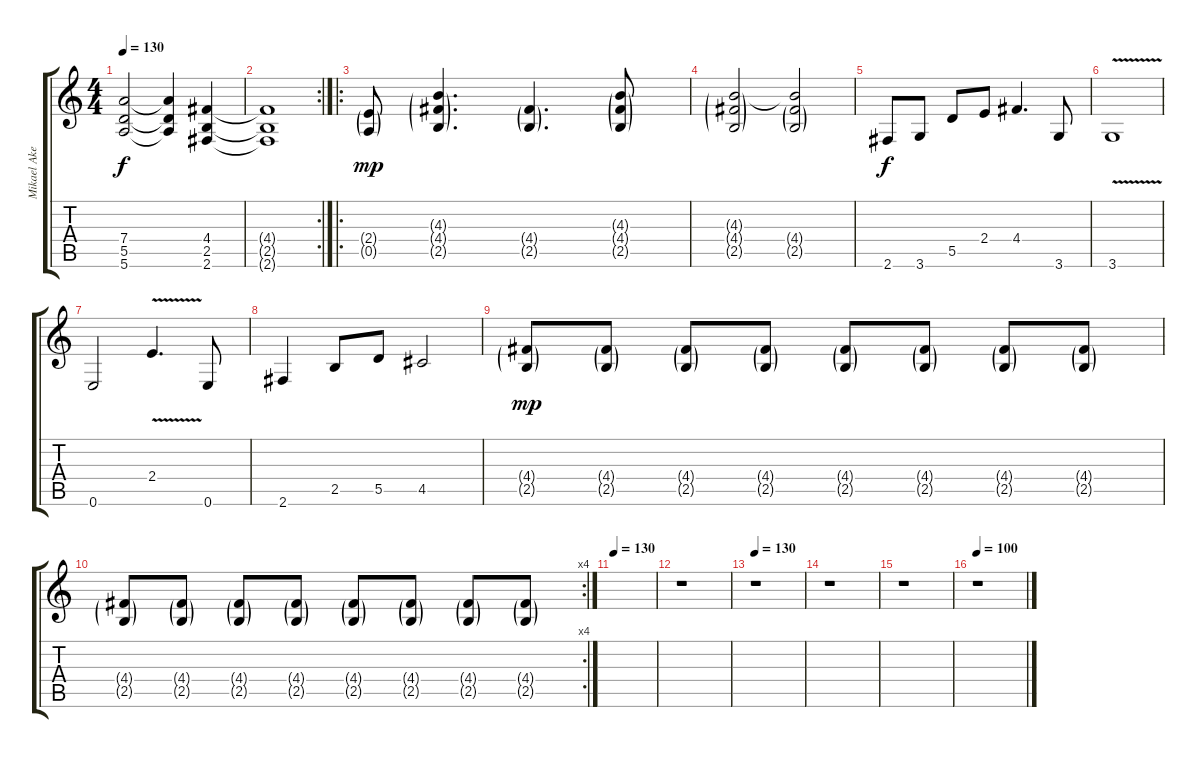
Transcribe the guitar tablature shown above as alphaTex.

\track ("Mikael Akerfeldt" "Mikael Ake") {instrument distortionguitar}
\staff {score tabs}
\tuning (E4 B3 G3 D3 A2 E2) {hide}
\ts (4 4)
\tempo 130
\clef g2
\ks c
(7.4 5.5 5.6).2{dy f} (7.4{t} 5.5{t} 5.6{t}).4 (4.4 2.5 2.6).4 |
\rc 2
(4.4{t} 2.5{t} 2.6{t}).1 |
\ro
(2.4{g} 0.5{g}).8{dy mp} (4.3{g} 4.4{g} 2.5{g}).4{d} (4.4{g} 2.5{g}).4{d} (4.3{g} 4.4{g} 2.5{g}).8 |
(4.3{g} 4.4{g} 2.5{g}).2 (4.3{t} 4.4{g} 2.5{g}).2 |
2.6.8{dy f} 3.6.8 5.5.8 2.4.8 4.4.4{d} 3.6.8 |
3.6{v}.1 |
0.6.2 2.4{v}.4{d} 0.6.8 |
2.6.4 2.5.8 5.5.8 4.5.2 |
(4.4{g} 2.5{g}).8{dy mp} (4.4{g} 2.5{g}).8 (4.4{g} 2.5{g}).8 (4.4{g} 2.5{g}).8 (4.4{g} 2.5{g}).8 (4.4{g} 2.5{g}).8 (4.4{g} 2.5{g}).8 (4.4{g} 2.5{g}).8 |
\rc 4
(4.4{g} 2.5{g}).8 (4.4{g} 2.5{g}).8 (4.4{g} 2.5{g}).8 (4.4{g} 2.5{g}).8 (4.4{g} 2.5{g}).8 (4.4{g} 2.5{g}).8 (4.4{g} 2.5{g}).8 (4.4{g} 2.5{g}).8 |
\tempo 130
|
r.1 |
\tempo 130
r.1 |
r.1 |
r.1 |
\tempo 100
r.1
